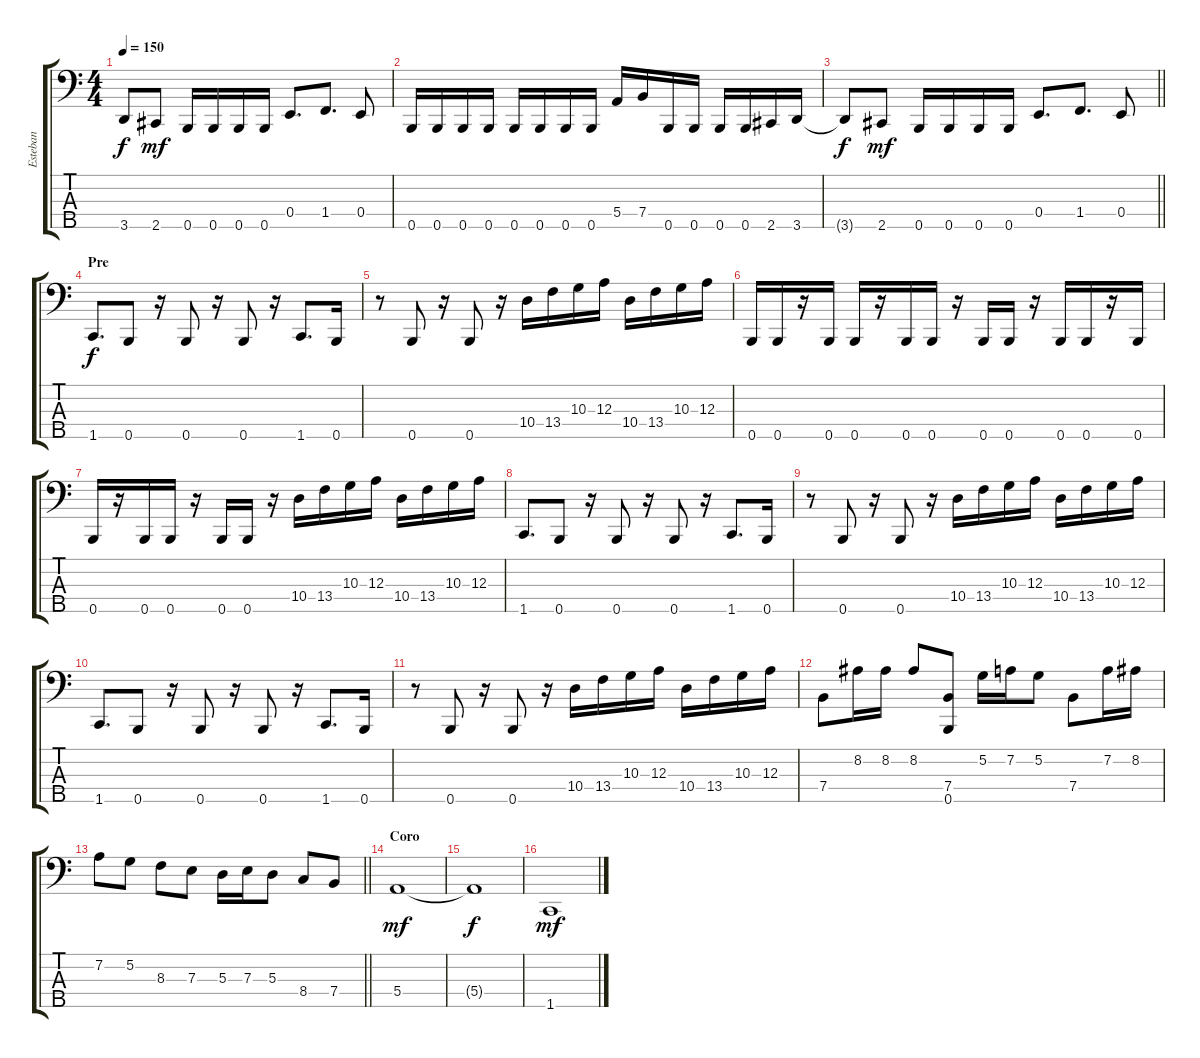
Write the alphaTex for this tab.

\track ("Esteban" "Esteban") {instrument electricbassfinger}
\staff {score tabs}
\tuning (G2 D2 A1 E1 B0) {hide}
\ts (4 4)
\tempo 150
\clef f4
\ks c
3.5{t}.8{dy f} 2.5.8{dy mf} 0.5.16 0.5.16 0.5.16 0.5.16 0.4.8{d} 1.4.8{d} 0.4.8 |
0.5.16 0.5.16 0.5.16 0.5.16 0.5.16 0.5.16 0.5.16 0.5.16 5.4.16 7.4.16 0.5.16 0.5.16 0.5.16 0.5.16 2.5.16 3.5.16 |
\barLineRight lightlight
3.5{t}.8{dy f} 2.5.8{dy mf} 0.5.16 0.5.16 0.5.16 0.5.16 0.4.8{d} 1.4.8{d} 0.4.8 |
\section ("" "Pre")
1.5.8{d dy f} 0.5.8 r.16 0.5.8 r.16 0.5.8 r.16 1.5.8{d} 0.5.16 |
r.8 0.5.8 r.16 0.5.8 r.16 10.4.16 13.4.16 10.3.16 12.3.16 10.4.16 13.4.16 10.3.16 12.3.16 |
0.5.16 0.5.16 r.16 0.5.16 0.5.16 r.16 0.5.16 0.5.16 r.16 0.5.16 0.5.16 r.16 0.5.16 0.5.16 r.16 0.5.16 |
0.5.16 r.16 0.5.16 0.5.16 r.16 0.5.16 0.5.16 r.16 10.4.16 13.4.16 10.3.16 12.3.16 10.4.16 13.4.16 10.3.16 12.3.16 |
1.5.8{d} 0.5.8 r.16 0.5.8 r.16 0.5.8 r.16 1.5.8{d} 0.5.16 |
r.8 0.5.8 r.16 0.5.8 r.16 10.4.16 13.4.16 10.3.16 12.3.16 10.4.16 13.4.16 10.3.16 12.3.16 |
1.5.8{d} 0.5.8 r.16 0.5.8 r.16 0.5.8 r.16 1.5.8{d} 0.5.16 |
r.8 0.5.8 r.16 0.5.8 r.16 10.4.16 13.4.16 10.3.16 12.3.16 10.4.16 13.4.16 10.3.16 12.3.16 |
7.4.8 8.2.16 8.2.16 8.2.8 (7.4 0.5).8 5.2.16 7.2.16 5.2.8 7.4.8 7.2.16 8.2.16 |
\barLineRight lightlight
7.2.8 5.2.8 8.3.8 7.3.8 5.3.16 7.3.16 5.3.8 8.4.8 7.4.8 |
\section ("" "Coro")
5.4.1{dy mf} |
5.4{t}.1{dy f} |
1.5.1{dy mf}
